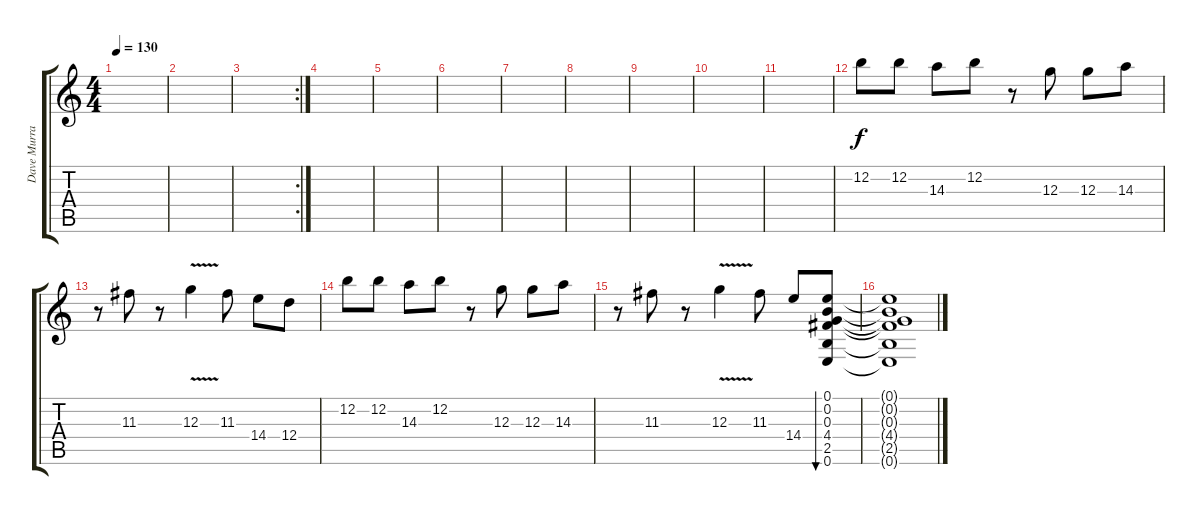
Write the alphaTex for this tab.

\track ("Dave Murray" "Dave Murra") {instrument distortionguitar}
\staff {score tabs}
\tuning (E4 B3 G3 D3 A2 E2) {hide}
\ts (4 4)
\tempo 130
\clef g2
\ks c
|
|
\rc 2
|
|
|
|
|
|
|
|
|
12.2.8{volume 15 instrument electricguitarjazz} 12.2.8 14.3.8 12.2.8 r.8 12.3.8 12.3.8 14.3.8 |
r.8 11.3.8 r.8 12.3{v}.4 11.3.8 14.4.8 12.4.8 |
12.2.8 12.2.8 14.3.8 12.2.8 r.8 12.3.8 12.3.8 14.3.8 |
r.8 11.3.8 r.8 12.3{v}.4 11.3.8 14.4.8 (0.1 0.2 0.3 4.4 2.5 0.6).8{bu 480} |
(0.1{t} 0.2{t} 0.3{t} 4.4{t} 2.5{t} 0.6{t}).1
